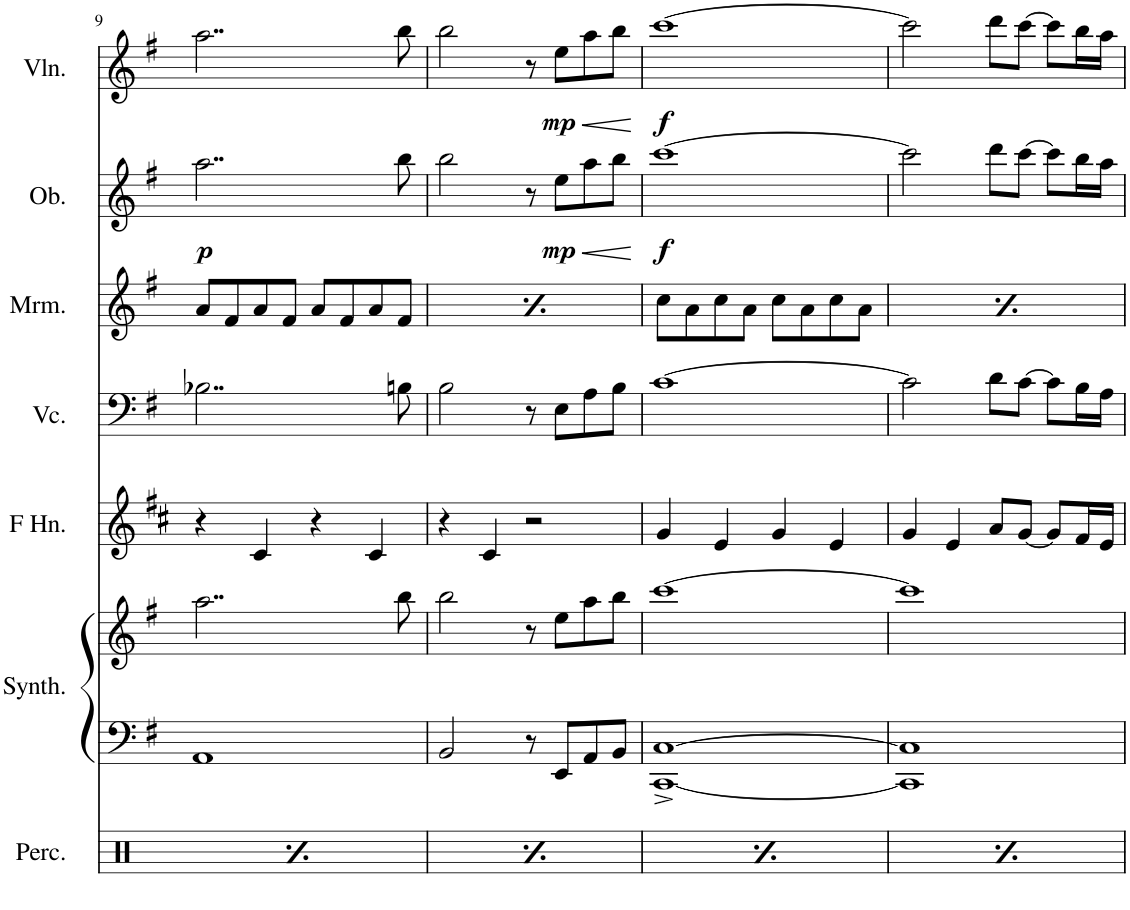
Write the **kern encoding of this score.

**kern	**dynam	**kern	**kern	**kern	**kern	**kern	**kern	**dynam	**kern	**dynam
*part7	*part7	*part6	*part6	*part5	*part4	*part3	*part2	*part2	*part1	*part1
*staff8	*staff8	*staff7	*staff6	*staff5	*staff4	*staff3	*staff2	*staff2	*staff1	*staff1
*I"Percussion	*	*I"String Synthesizer	*	*I"Horn in F	*I"Violoncello	*I"Marimba	*I"Oboe	*	*I"Violin	*
*I'Perc.	*	*I'Synth.	*	*	*I'Vc.	*I'Mrm.	*I'Ob.	*	*I'Vln.	*
!!LO:PB:g=z
*clefX	*	*clefF4	*clefG2	*clefG2	*clefF4	*clefG2	*clefG2	*	*clefG2	*
*	*	*	*	*Trd4c7	*	*	*	*	*	*
*k[]	*	*k[f#]	*k[f#]	*k[f#c#]	*k[f#]	*k[f#]	*k[f#]	*	*k[f#]	*
*M4/4	*	*M4/4	*M4/4	*M4/4	*M4/4	*M4/4	*M4/4	*	*M4/4	*
=9	=9	=9	=9	=9	=9	=9	=9	=9	=9	=9
*^	*	*	*	*	*	*	*	*	*	*
!	!	!LO:DY:b	!	!	!	!	!	!	!LO:DY:b	!	!
2r	4Rf\	mf	1AA	2..aa\	4r	2..B-X\	8a/L	2..aa\	p	2..aa\	.
.	.	.	.	.	.	.	8f#/	.	.	.	.
.	4Rf\	.	.	.	4c#/	.	8a/	.	.	.	.
.	.	.	.	.	.	.	8f#/J	.	.	.	.
4Ree/	4Rf\	.	.	.	4r	.	8a/L	.	.	.	.
.	.	.	.	.	.	.	8f#/	.	.	.	.
4r	4Rf\	.	.	.	4c#/	.	8a/	.	.	.	.
.	.	.	.	8bb\	.	8Bn\	8f#/J	8bb\	.	8bb\	.
=10	=10	=10	=10	=10	=10	=10	=10	=10	=10	=10	=10
!	!	!LO:DY:b	!	!	!	!	!	!	!	!	!
2r	4Rf\	mf	2BB/	2bb\	4r	2B\	8a/L	2bb\	.	2bb\	.
.	.	.	.	.	.	.	8f#/	.	.	.	.
.	4Rf\	.	.	.	4c#/	.	8a/	.	.	.	.
.	.	.	.	.	.	.	8f#/J	.	.	.	.
4Ree/	4Rf\	.	8r	8r	2r	8r	8a/L	8r	.	8r	.
!	!	!	!	!	!	!	!	!	!LO:HP:b	!	!LO:HP:b
!	!	!	!	!	!	!	!	!	!LO:DY:n=1:b	!	!LO:DY:n=1:b
.	.	.	8EE/L	8ee\L	.	8E\L	8f#/	8ee\L	< mp	8ee\L	< mp
4r	4Rf\	.	8AA/	8aa\	.	8A\	8a/	8aa\	.	8aa\	.
.	.	.	8BB/J	8bb\J	.	8B\J	8f#/J	8bb\J	.	8bb\J	.
*v	*v	*	*	*	*	*	*	*	*	*	*
.	.	.	.	.	.	.	.	[	.	[
=11	=11	=11	=11	=11	=11	=11	=11	=11	=11	=11
*^	*	*	*	*	*	*	*	*	*	*
!	!	!LO:DY:b	!	!	!	!	!	!	!LO:DY:b	!	!LO:DY:b
2r	4Rf\	mf	[1CC^ [1C^	[1ccc	4g/	[1c	8cc\L	[1ccc	f	[1ccc	f
.	.	.	.	.	.	.	8a\	.	.	.	.
.	4Rf\	.	.	.	4e/	.	8cc\	.	.	.	.
.	.	.	.	.	.	.	8a\J	.	.	.	.
4Ree/	4Rf\	.	.	.	4g/	.	8cc\L	.	.	.	.
.	.	.	.	.	.	.	8a\	.	.	.	.
4r	4Rf\	.	.	.	4e/	.	8cc\	.	.	.	.
.	.	.	.	.	.	.	8a\J	.	.	.	.
=12	=12	=12	=12	=12	=12	=12	=12	=12	=12	=12	=12
!	!	!LO:DY:b	!	!	!	!	!	!	!	!	!
2r	4Rf\	mf	1CC] 1C]	1ccc]	4g/	2c\]	8cc\L	2ccc\]	.	2ccc\]	.
.	.	.	.	.	.	.	8a\	.	.	.	.
.	4Rf\	.	.	.	4e/	.	8cc\	.	.	.	.
.	.	.	.	.	.	.	8a\J	.	.	.	.
4Ree/	4Rf\	.	.	.	8a/L	8d\L	8cc\L	8ddd\L	.	8ddd\L	.
.	.	.	.	.	[8g/J	[8c\J	8a\	[8ccc\J	.	[8ccc\J	.
4r	4Rf\	.	.	.	8g/L]	8c\L]	8cc\	8ccc\L]	.	8ccc\L]	.
.	.	.	.	.	16f#/L	16B\L	8a\J	16bb\L	.	16bb\L	.
.	.	.	.	.	16e/JJ	16A\JJ	.	16aa\JJ	.	16aa\JJ	.
*v	*v	*	*	*	*	*	*	*	*	*	*
=	=	=	=	=	=	=	=	=	=	=
*-	*-	*-	*-	*-	*-	*-	*-	*-	*-	*-
